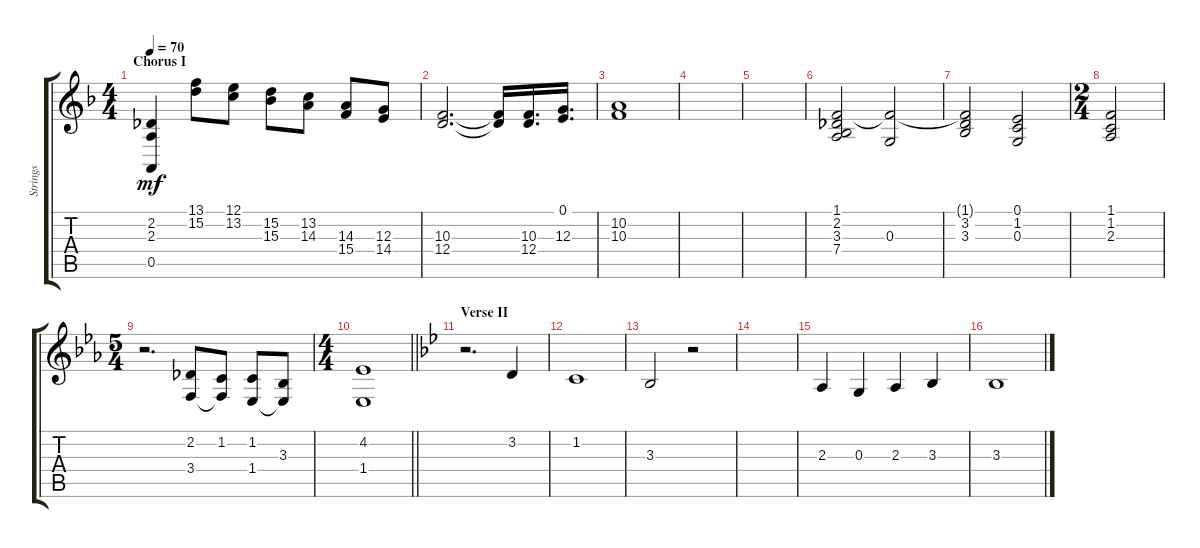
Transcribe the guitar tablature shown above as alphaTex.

\track ("Strings" "Strings") {instrument synthstrings1}
\staff {score tabs}
\tuning (E4 B3 G3 D3 A2 E2) {hide}
\ts (4 4)
\section ("" "Chorus I")
\tempo 70
\clef g2
\ks dminor
(2.2{t} 2.3{t} 0.5{t}).4{dy mf} (13.1 15.2).8 (12.1 13.2).8 (15.2 15.3).8 (13.2 14.3).8 (14.3 15.4).8 (12.3 14.4).8 |
(10.3 12.4).2{d} (10.3{t} 12.4{t}).16 (10.3 12.4).16{d} (0.1 12.3).16{d} |
(10.2 10.3).1 |
|
|
(1.1 2.2 3.3 7.4).2 (1.1{t} 0.3).2 |
(1.1{t} 3.2 3.3).2 (0.1 1.2 0.3).2 |
\ts (2 4)
(1.1 1.2 2.3).2 |
\ts (5 4)
\ks eb
r.2{d} (2.2 3.4).8 (1.2 3.4{t}).8 (1.2 1.4).8 (3.3 1.4{t}).8 |
\ts (4 4)
\barLineRight lightlight
(4.2 1.4).1 |
\section ("" "Verse II")
\ks bb
r.2{d} 3.2.4 |
1.2.1 |
3.3.2 r.2 |
|
2.3.4 0.3.4 2.3.4 3.3.4 |
3.3.1
